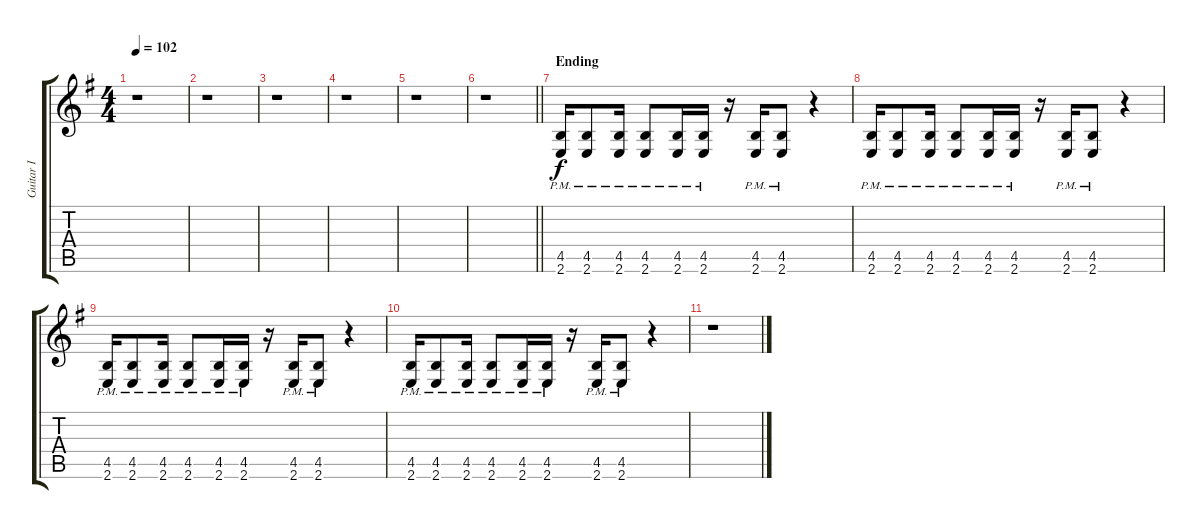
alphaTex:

\track ("Guitar I" "Guitar I") {instrument distortionguitar}
\staff {score tabs}
\tuning (D4 A3 F3 C3 G2 D2) {hide}
\ts (4 4)
\tempo 102
\clef g2
\ks eminor
r.1{dy f} |
r.1 |
r.1 |
r.1 |
r.1 |
\barLineRight lightlight
r.1 |
\section ("" "Ending")
(4.5{pm} 2.6{pm}).16{volume 12} (4.5{pm} 2.6{pm}).8 (4.5{pm} 2.6{pm}).16 (4.5{pm} 2.6{pm}).8 (4.5{pm} 2.6{pm}).16 (4.5{pm} 2.6{pm}).16 r.16 (4.5{pm} 2.6{pm}).16 (4.5{pm} 2.6{pm}).8 r.4 |
(4.5{pm} 2.6{pm}).16 (4.5{pm} 2.6{pm}).8 (4.5{pm} 2.6{pm}).16 (4.5{pm} 2.6{pm}).8 (4.5{pm} 2.6{pm}).16 (4.5{pm} 2.6{pm}).16 r.16 (4.5{pm} 2.6{pm}).16 (4.5{pm} 2.6{pm}).8 r.4 |
(4.5{pm} 2.6{pm}).16 (4.5{pm} 2.6{pm}).8 (4.5{pm} 2.6{pm}).16 (4.5{pm} 2.6{pm}).8 (4.5{pm} 2.6{pm}).16 (4.5{pm} 2.6{pm}).16 r.16 (4.5{pm} 2.6{pm}).16 (4.5{pm} 2.6{pm}).8 r.4 |
(4.5{pm} 2.6{pm}).16 (4.5{pm} 2.6{pm}).8 (4.5{pm} 2.6{pm}).16 (4.5{pm} 2.6{pm}).8 (4.5{pm} 2.6{pm}).16 (4.5{pm} 2.6{pm}).16 r.16 (4.5{pm} 2.6{pm}).16 (4.5{pm} 2.6{pm}).8 r.4 |
r.1
